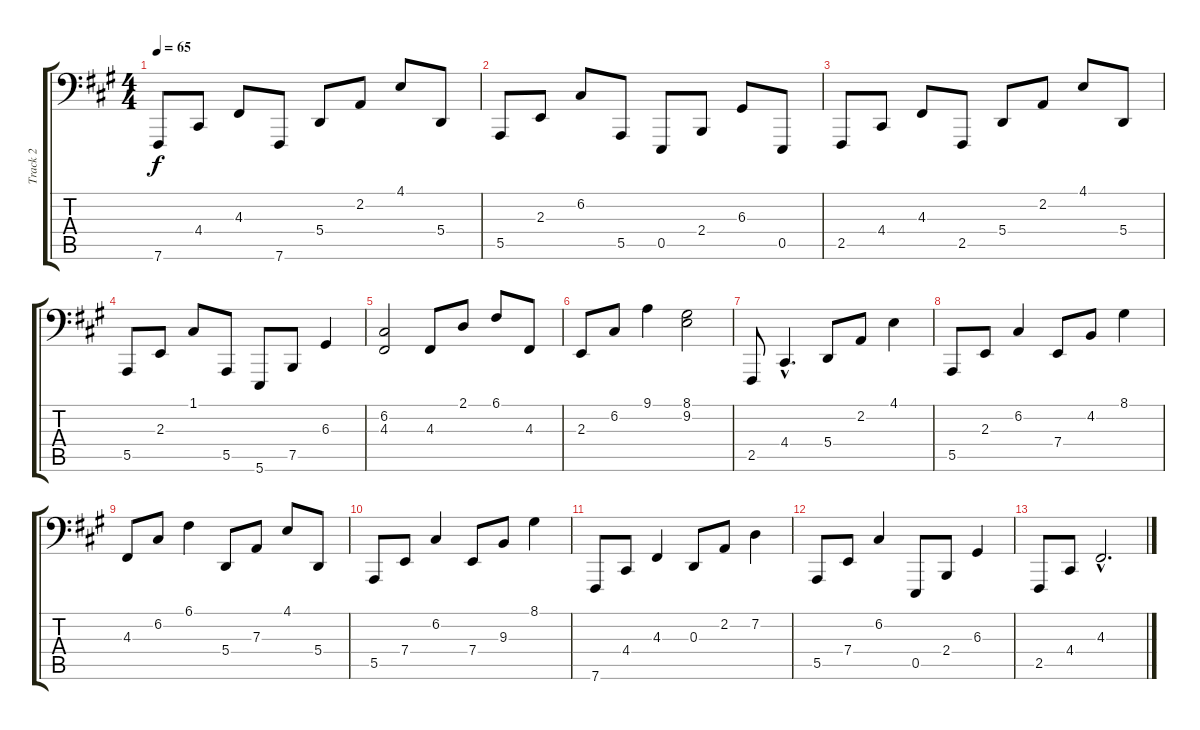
\track ("Track 2" "Track 2") {instrument acousticgrandpiano}
\staff {score tabs}
\tuning (C3 G2 D2 A1 E1 B0) {hide}
\ts (4 4)
\tempo 65
\clef f4
\ks a
7.6.8{dy f} 4.4.8 4.3.8 7.6.8 5.4.8 2.2.8 4.1.8 5.4.8 |
5.5.8 2.3.8 6.2.8 5.5.8 0.5.8 2.4.8 6.3.8 0.5.8 |
2.5.8 4.4.8 4.3.8 2.5.8 5.4.8 2.2.8 4.1.8 5.4.8 |
5.5.8 2.3.8 1.1.8 5.5.8 5.6.8 7.5.8 6.3.4 |
(6.2 4.3).2 4.3.8 2.1.8 6.1.8 4.3.8 |
2.3.8 6.2.8 9.1.4 (8.1 9.2).2 |
2.5.8 4.4{hac}.4{d} 5.4.8 2.2.8 4.1.4 |
5.5.8 2.3.8 6.2.4 7.4.8 4.2.8 8.1.4 |
4.3.8 6.2.8 6.1.4 5.4.8 7.3.8 4.1.8 5.4.8 |
5.5.8 7.4.8 6.2.4 7.4.8 9.3.8 8.1.4 |
7.6.8 4.4.8 4.3.4 0.3.8 2.2.8 7.2.4 |
5.5.8 7.4.8 6.2.4 0.5.8 2.4.8 6.3.4 |
2.5.8 4.4.8 4.3{hac}.2{d}
